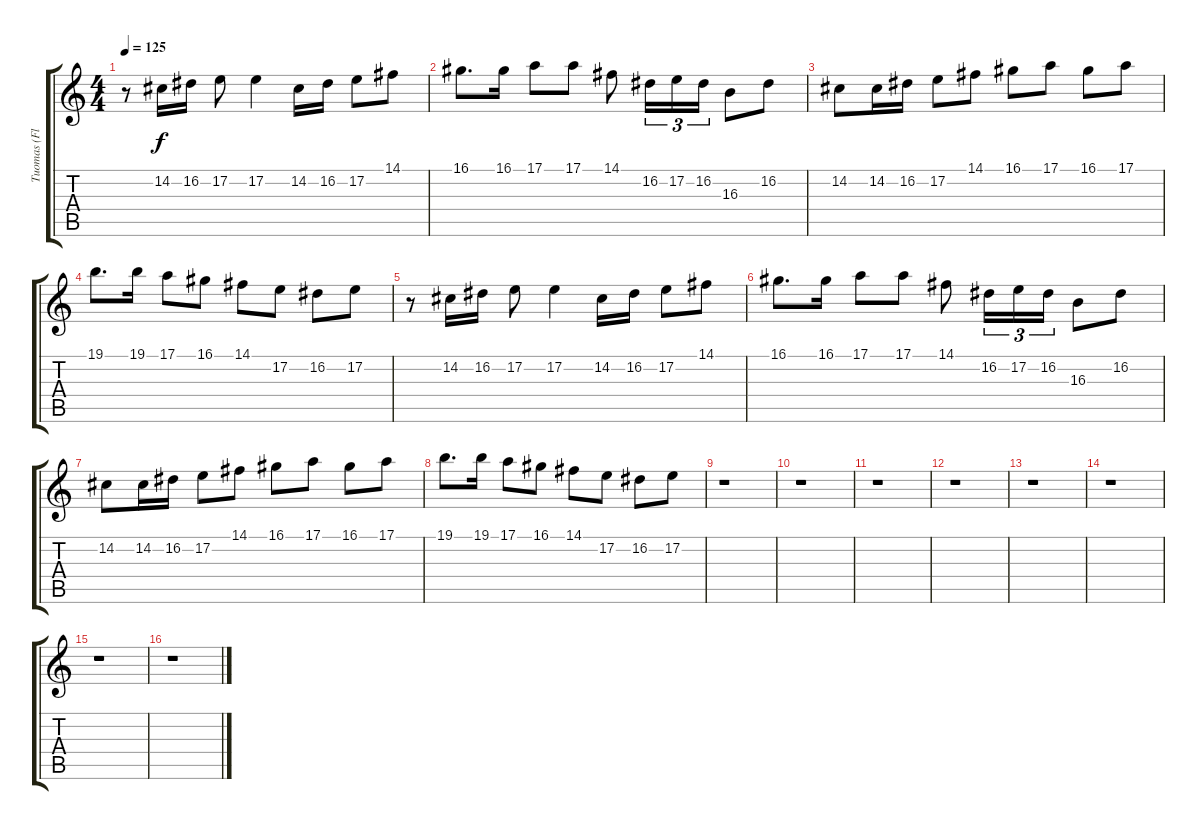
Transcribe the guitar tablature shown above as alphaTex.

\track ("Tuomas (Flute)" "Tuomas (Fl") {instrument flute}
\staff {score tabs}
\tuning (E4 B3 G3 D3 A2 E2) {hide}
\ts (4 4)
\tempo 125
\clef g2
\ks c
r.8{dy f} 14.2.16 16.2.16 17.2.8 17.2.4 14.2.16 16.2.16 17.2.8 14.1.8 |
16.1.8{d} 16.1.16 17.1.8 17.1.8 14.1.8 16.2.16{tu (3 2)} 17.2.16{tu (3 2)} 16.2.16{tu (3 2)} 16.3.8 16.2.8 |
14.2.8 14.2.16 16.2.16 17.2.8 14.1.8 16.1.8 17.1.8 16.1.8 17.1.8 |
19.1.8{d} 19.1.16 17.1.8 16.1.8 14.1.8 17.2.8 16.2.8 17.2.8 |
r.8 14.2.16 16.2.16 17.2.8 17.2.4 14.2.16 16.2.16 17.2.8 14.1.8 |
16.1.8{d} 16.1.16 17.1.8 17.1.8 14.1.8 16.2.16{tu (3 2)} 17.2.16{tu (3 2)} 16.2.16{tu (3 2)} 16.3.8 16.2.8 |
14.2.8 14.2.16 16.2.16 17.2.8 14.1.8 16.1.8 17.1.8 16.1.8 17.1.8 |
19.1.8{d} 19.1.16 17.1.8 16.1.8 14.1.8 17.2.8 16.2.8 17.2.8 |
r.1 |
r.1 |
r.1 |
r.1 |
r.1 |
r.1 |
r.1 |
r.1
